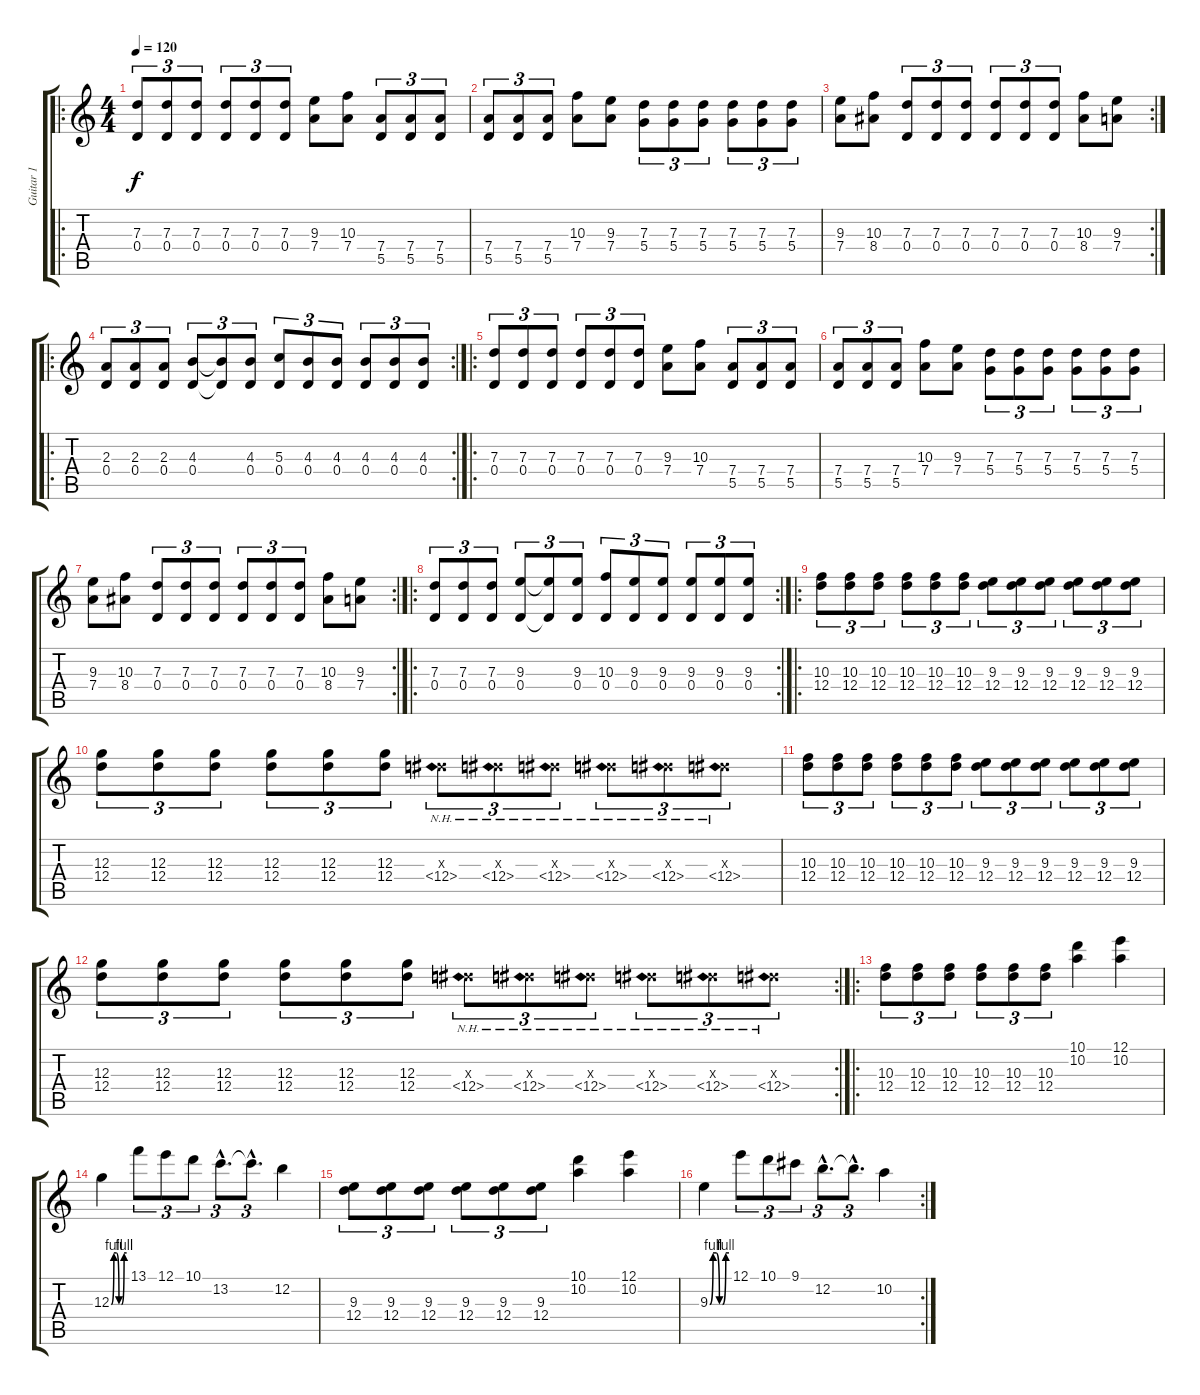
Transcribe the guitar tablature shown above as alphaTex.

\track ("Guitar 1" "Guitar 1") {instrument distortionguitar}
\staff {score tabs}
\tuning (E4 B3 G3 D3 A2 E2) {hide}
\ro
\ts (4 4)
\tempo 120
\clef g2
\ks c
(7.3 0.4).8{tu (3 2) dy f instrument distortionguitar} (7.3 0.4).8{tu (3 2)} (7.3 0.4).8{tu (3 2)} (7.3 0.4).8{tu (3 2)} (7.3 0.4).8{tu (3 2)} (7.3 0.4).8{tu (3 2)} (9.3 7.4).8 (10.3 7.4).8 (7.4 5.5).8{tu (3 2)} (7.4 5.5).8{tu (3 2)} (7.4 5.5).8{tu (3 2)} |
(7.4 5.5).8{tu (3 2)} (7.4 5.5).8{tu (3 2)} (7.4 5.5).8{tu (3 2)} (10.3 7.4).8 (9.3 7.4).8 (7.3 5.4).8{tu (3 2)} (7.3 5.4).8{tu (3 2)} (7.3 5.4).8{tu (3 2)} (7.3 5.4).8{tu (3 2)} (7.3 5.4).8{tu (3 2)} (7.3 5.4).8{tu (3 2)} |
\rc 2
(9.3 7.4).8 (10.3 8.4).8 (7.3 0.4).8{tu (3 2)} (7.3 0.4).8{tu (3 2)} (7.3 0.4).8{tu (3 2)} (7.3 0.4).8{tu (3 2)} (7.3 0.4).8{tu (3 2)} (7.3 0.4).8{tu (3 2)} (10.3 8.4).8 (9.3 7.4).8 |
\ro
\rc 2
(2.3 0.4).8{tu (3 2)} (2.3 0.4).8{tu (3 2)} (2.3 0.4).8{tu (3 2)} (4.3 0.4).8{tu (3 2)} (4.3{t} 0.4{t}).8{tu (3 2)} (4.3 0.4).8{tu (3 2)} (5.3 0.4).8{tu (3 2)} (4.3 0.4).8{tu (3 2)} (4.3 0.4).8{tu (3 2)} (4.3 0.4).8{tu (3 2)} (4.3 0.4).8{tu (3 2)} (4.3 0.4).8{tu (3 2)} |
\ro
(7.3 0.4).8{tu (3 2)} (7.3 0.4).8{tu (3 2)} (7.3 0.4).8{tu (3 2)} (7.3 0.4).8{tu (3 2)} (7.3 0.4).8{tu (3 2)} (7.3 0.4).8{tu (3 2)} (9.3 7.4).8 (10.3 7.4).8 (7.4 5.5).8{tu (3 2)} (7.4 5.5).8{tu (3 2)} (7.4 5.5).8{tu (3 2)} |
(7.4 5.5).8{tu (3 2)} (7.4 5.5).8{tu (3 2)} (7.4 5.5).8{tu (3 2)} (10.3 7.4).8 (9.3 7.4).8 (7.3 5.4).8{tu (3 2)} (7.3 5.4).8{tu (3 2)} (7.3 5.4).8{tu (3 2)} (7.3 5.4).8{tu (3 2)} (7.3 5.4).8{tu (3 2)} (7.3 5.4).8{tu (3 2)} |
\rc 2
(9.3 7.4).8 (10.3 8.4).8 (7.3 0.4).8{tu (3 2)} (7.3 0.4).8{tu (3 2)} (7.3 0.4).8{tu (3 2)} (7.3 0.4).8{tu (3 2)} (7.3 0.4).8{tu (3 2)} (7.3 0.4).8{tu (3 2)} (10.3 8.4).8 (9.3 7.4).8 |
\ro
\rc 2
(7.3 0.4).8{tu (3 2)} (7.3 0.4).8{tu (3 2)} (7.3 0.4).8{tu (3 2)} (9.3 0.4).8{tu (3 2)} (9.3{t} 0.4{t}).8{tu (3 2)} (9.3 0.4).8{tu (3 2)} (10.3 0.4).8{tu (3 2)} (9.3 0.4).8{tu (3 2)} (9.3 0.4).8{tu (3 2)} (9.3 0.4).8{tu (3 2)} (9.3 0.4).8{tu (3 2)} (9.3 0.4).8{tu (3 2)} |
\ro
(10.3 12.4).8{tu (3 2)} (10.3 12.4).8{tu (3 2)} (10.3 12.4).8{tu (3 2)} (10.3 12.4).8{tu (3 2)} (10.3 12.4).8{tu (3 2)} (10.3 12.4).8{tu (3 2)} (9.3 12.4).8{tu (3 2)} (9.3 12.4).8{tu (3 2)} (9.3 12.4).8{tu (3 2)} (9.3 12.4).8{tu (3 2)} (9.3 12.4).8{tu (3 2)} (9.3 12.4).8{tu (3 2)} |
(12.3 12.4).8{tu (3 2)} (12.3 12.4).8{tu (3 2)} (12.3 12.4).8{tu (3 2)} (12.3 12.4).8{tu (3 2)} (12.3 12.4).8{tu (3 2)} (12.3 12.4).8{tu (3 2)} (8.3{x} 12.4{nh}).8{tu (3 2)} (8.3{x} 12.4{nh}).8{tu (3 2)} (8.3{x} 12.4{nh}).8{tu (3 2)} (8.3{x} 12.4{nh}).8{tu (3 2)} (8.3{x} 12.4{nh}).8{tu (3 2)} (8.3{x} 12.4{nh}).8{tu (3 2)} |
(10.3 12.4).8{tu (3 2)} (10.3 12.4).8{tu (3 2)} (10.3 12.4).8{tu (3 2)} (10.3 12.4).8{tu (3 2)} (10.3 12.4).8{tu (3 2)} (10.3 12.4).8{tu (3 2)} (9.3 12.4).8{tu (3 2)} (9.3 12.4).8{tu (3 2)} (9.3 12.4).8{tu (3 2)} (9.3 12.4).8{tu (3 2)} (9.3 12.4).8{tu (3 2)} (9.3 12.4).8{tu (3 2)} |
\rc 2
(12.3 12.4).8{tu (3 2)} (12.3 12.4).8{tu (3 2)} (12.3 12.4).8{tu (3 2)} (12.3 12.4).8{tu (3 2)} (12.3 12.4).8{tu (3 2)} (12.3 12.4).8{tu (3 2)} (8.3{x} 12.4{nh}).8{tu (3 2)} (8.3{x} 12.4{nh}).8{tu (3 2)} (8.3{x} 12.4{nh}).8{tu (3 2)} (8.3{x} 12.4{nh}).8{tu (3 2)} (8.3{x} 12.4{nh}).8{tu (3 2)} (8.3{x} 12.4{nh}).8{tu (3 2)} |
\ro
(10.3 12.4).8{tu (3 2)} (10.3 12.4).8{tu (3 2)} (10.3 12.4).8{tu (3 2)} (10.3 12.4).8{tu (3 2)} (10.3 12.4).8{tu (3 2)} (10.3 12.4).8{tu (3 2)} (10.1 10.2).4 (12.1 10.2).4 |
12.3{be (custom 0 0 10 4 20 4 30 0 40 0 50 4 60 4)}.4 13.1.8{tu (3 2)} 12.1.8{tu (3 2)} 10.1.8{tu (3 2)} 13.2{hac}.8{d tu (3 2)} 13.2{hac t}.8{d tu (3 2)} 12.2.4 |
(9.3 12.4).8{tu (3 2)} (9.3 12.4).8{tu (3 2)} (9.3 12.4).8{tu (3 2)} (9.3 12.4).8{tu (3 2)} (9.3 12.4).8{tu (3 2)} (9.3 12.4).8{tu (3 2)} (10.1 10.2).4 (12.1 10.2).4 |
\rc 2
9.3{be (custom 0 0 10 4 20 4 30 0 40 0 50 4 60 4)}.4 12.1.8{tu (3 2)} 10.1.8{tu (3 2)} 9.1.8{tu (3 2)} 12.2{hac}.8{d tu (3 2)} 12.2{hac t}.8{d tu (3 2)} 10.2.4
